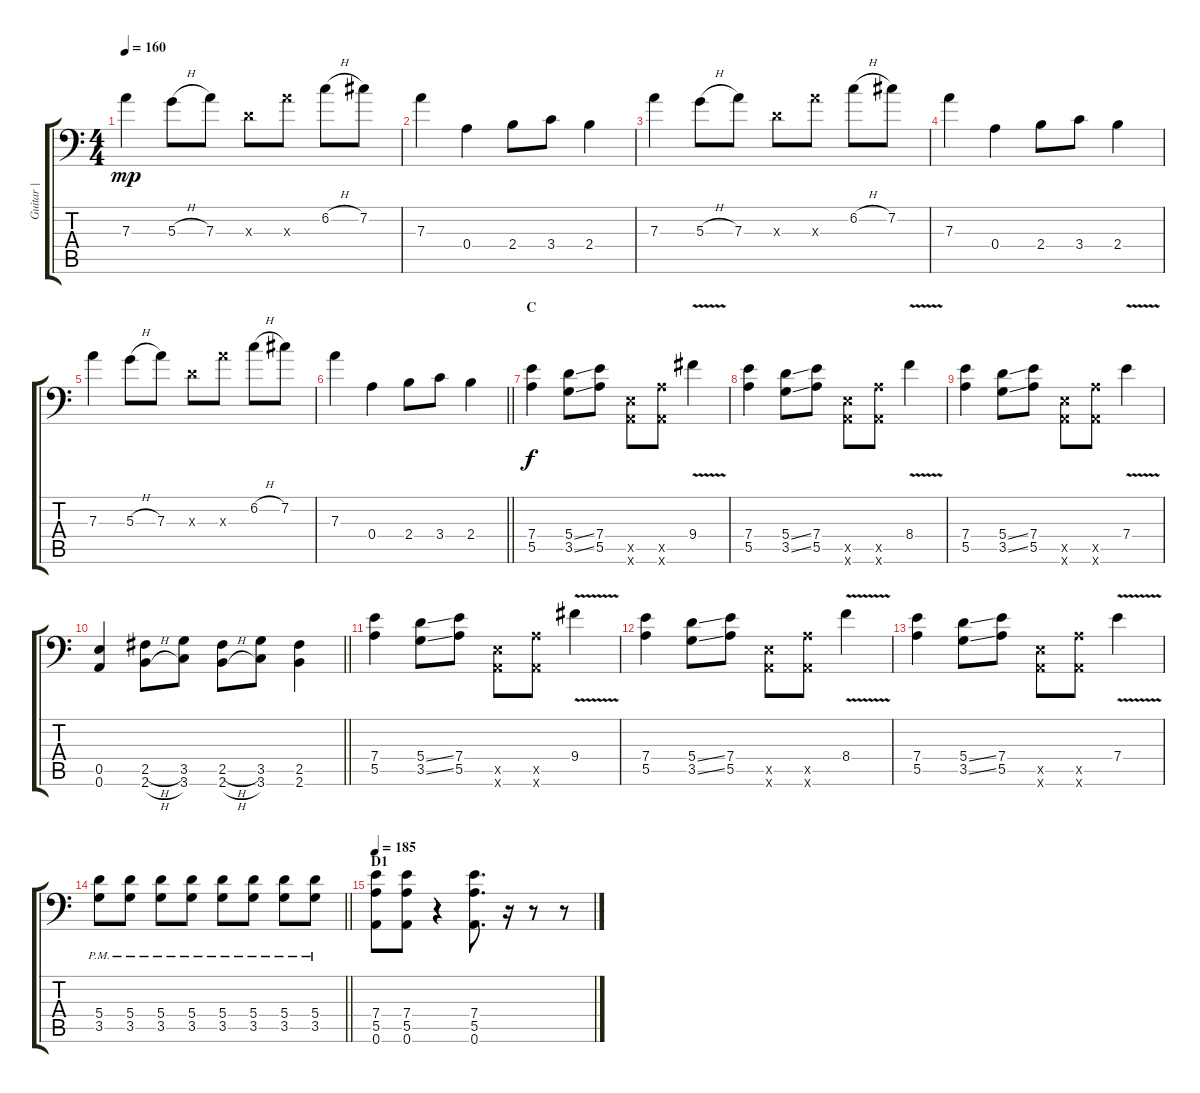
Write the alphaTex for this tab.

\track ("Guitar |" "Guitar |") {instrument distortionguitar}
\staff {score tabs}
\tuning (B3 Gb3 D3 A2 E2 A1) {hide}
\ts (4 4)
\tempo 160
\clef f4
\ks c
7.3.4{dy mp} 5.3{h}.8 7.3.8 0.3{x}.8 7.3{x}.8 6.2{h}.8 7.2.8 |
7.3.4 0.4.4 2.4.8 3.4.8 2.4.4 |
7.3.4 5.3{h}.8 7.3.8 0.3{x}.8 7.3{x}.8 6.2{h}.8 7.2.8 |
7.3.4 0.4.4 2.4.8 3.4.8 2.4.4 |
7.3.4 5.3{h}.8 7.3.8 0.3{x}.8 7.3{x}.8 6.2{h}.8 7.2.8 |
\barLineRight lightlight
7.3.4 0.4.4 2.4.8 3.4.8 2.4.4 |
\section ("" "C")
(7.4 5.5).4{dy f} (5.4{ss} 3.5{ss}).8 (7.4 5.5).8 (0.5{x} 0.6{x}).8 (5.5{x} 0.6{x}).8 9.4{v}.4 |
(7.4 5.5).4 (5.4{ss} 3.5{ss}).8 (7.4 5.5).8 (0.5{x} 0.6{x}).8 (5.5{x} 0.6{x}).8 8.4{v}.4 |
(7.4 5.5).4 (5.4{ss} 3.5{ss}).8 (7.4 5.5).8 (0.5{x} 0.6{x}).8 (5.5{x} 0.6{x}).8 7.4{v}.4 |
\barLineRight lightlight
(0.5 0.6).4 (2.5{h} 2.6{h}).8 (3.5 3.6).8 (2.5{h} 2.6{h}).8 (3.5 3.6).8 (2.5 2.6).4 |
(7.4 5.5).4 (5.4{ss} 3.5{ss}).8 (7.4 5.5).8 (0.5{x} 0.6{x}).8 (5.5{x} 0.6{x}).8 9.4{v}.4 |
(7.4 5.5).4 (5.4{ss} 3.5{ss}).8 (7.4 5.5).8 (0.5{x} 0.6{x}).8 (5.5{x} 0.6{x}).8 8.4{v}.4 |
(7.4 5.5).4 (5.4{ss} 3.5{ss}).8 (7.4 5.5).8 (0.5{x} 0.6{x}).8 (5.5{x} 0.6{x}).8 7.4{v}.4 |
\barLineRight lightlight
(5.4{pm} 3.5{pm}).8 (5.4{pm} 3.5{pm}).8 (5.4{pm} 3.5{pm}).8 (5.4{pm} 3.5{pm}).8 (5.4{pm} 3.5{pm}).8 (5.4{pm} 3.5{pm}).8 (5.4{pm} 3.5{pm}).8 (5.4{pm} 3.5{pm}).8 |
\section ("" "D1")
\tempo 185
(7.4 5.5 0.6).8 (7.4 5.5 0.6).8 r.4 (7.4 5.5 0.6).8{d} r.16 r.8 r.8
